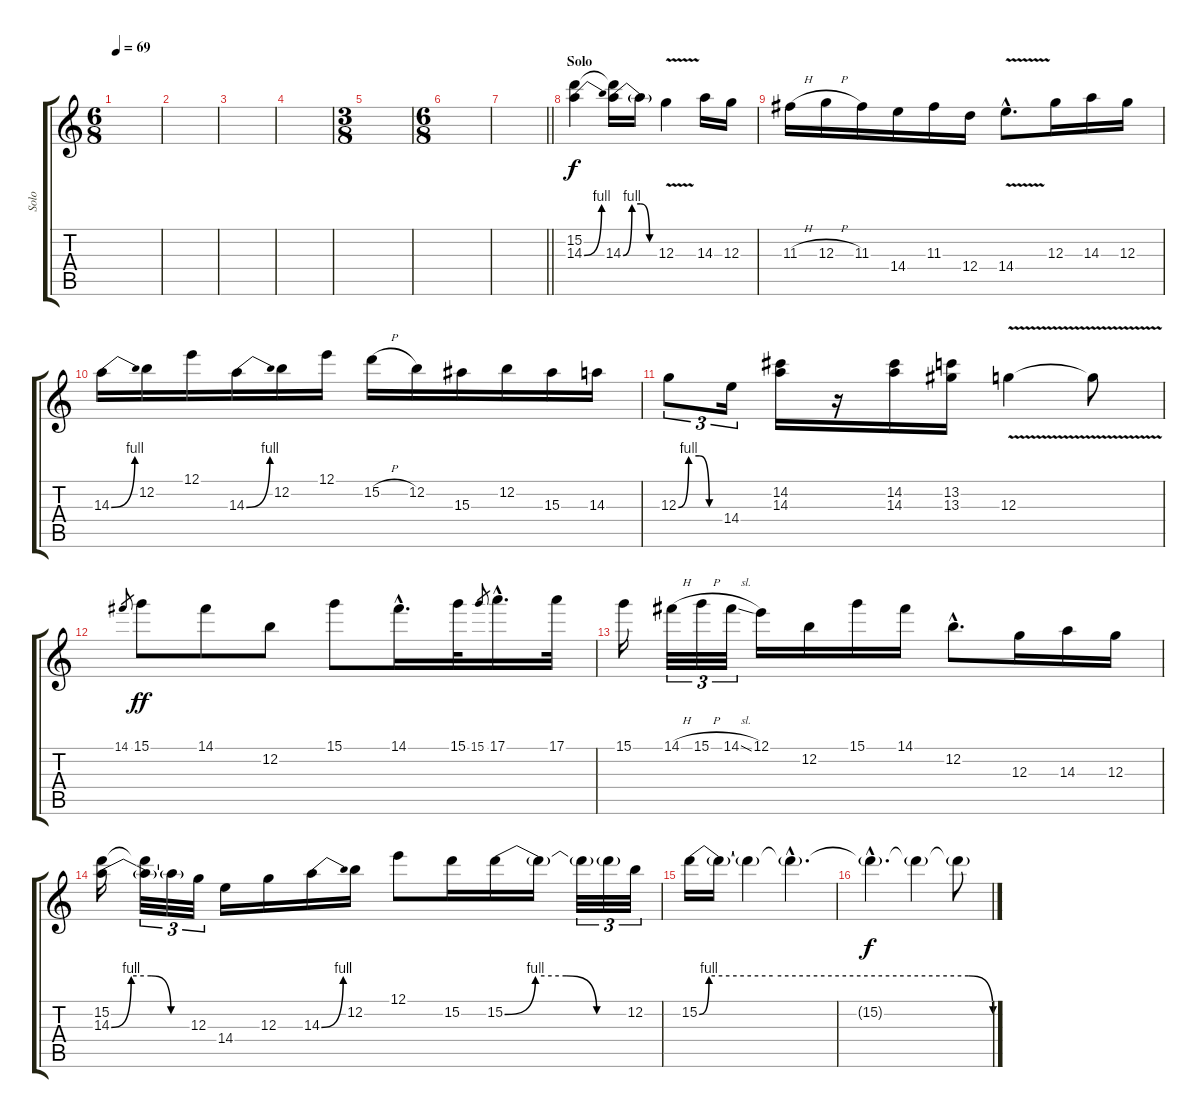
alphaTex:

\track ("Solo" "Solo") {instrument distortionguitar}
\staff {score tabs}
\tuning (E4 B3 G3 D3 A2 E2) {hide}
\ts (6 8)
\tempo 69
\clef g2
\ks c
|
|
|
|
\ts (3 8)
|
\ts (6 8)
|
\barLineRight lightlight
|
\section ("" "Solo")
(15.2 14.3{be (bend 0 0 60 4)}).4{instrument distortionguitar} (15.2{t} 14.3{be (custom 0 0 15 4 30 4 45 0 60 0)}).16 14.3{t}.16 12.3{v}.4 14.3.16 12.3.16 |
11.3{h}.16 12.3{h}.16 11.3.16 14.4.16 11.3.16 12.4.16 14.4{v hac}.8{d} 12.3.16 14.3.16 12.3.16 |
14.3{be (bend 0 0 60 4)}.16 12.2.16 12.1.16 14.3{be (bend 0 0 60 4)}.16 12.2.16 12.1.16 15.2{h}.16 12.2.16 15.3.16 12.2.16 15.3.16 14.3.16 |
12.3{be (custom 0 0 15 4 30 4 45 0 60 0)}.8{tu (3 2)} 14.4.16{tu (3 2)} (14.2 14.3).16 r.16 (14.2 14.3).16 (13.2 13.3).16 12.3{v}.4 12.3{t}.8 |
14.1.8{gr dy f} 15.1.8{dy ff} 14.1.8 12.2.8 15.1.8 14.1{hac}.16{d} 15.1.32 15.1.8{gr} 17.1{hac}.16{d} 17.1.32 |
15.1.16 14.1{h}.32{tu (3 2)} 15.1{h}.32{tu (3 2)} 14.1{sl}.32{tu (3 2)} 12.1.16 12.2.16 15.1.16 14.1.16 12.2{hac}.8{d} 12.3.16 14.3.16 12.3.16 |
(15.2 14.3{be (custom 0 0 15 4 30 4 45 0 60 0)}).16 (15.2{t} 14.3{t}).32{tu (3 2)} 14.3{t}.32{tu (3 2)} 12.3.32{tu (3 2)} 14.4.16 12.3.16 14.3{be (bend 0 0 60 4)}.16 12.2.16 12.1.8 15.2.16 15.2{be (custom 0 0 15 4 30 4 45 0 60 0)}.16 15.2{t}.16 15.2{t}.32{tu (3 2)} 15.2{t}.32{tu (3 2)} 12.2.32{tu (3 2)} |
15.2{be (custom 0 0 2 4 15 4 30 4 55 4 60 0)}.16 15.2{t}.16 15.2{t}.4 15.2{hac t}.4{d} |
15.2{hac t}.4{d dy f} 15.2{t}.4 15.2{t}.8
